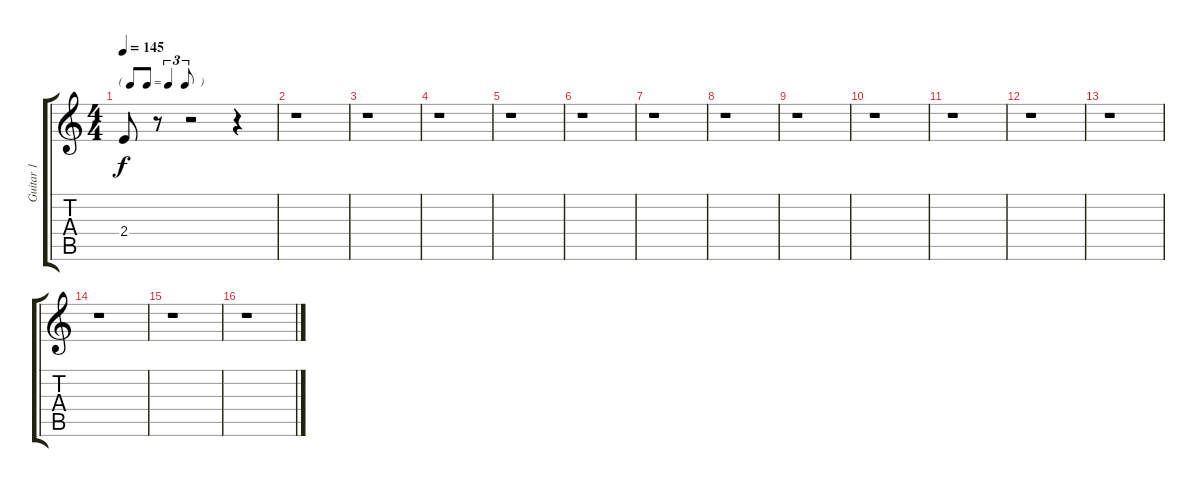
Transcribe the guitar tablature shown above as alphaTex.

\track ("Guitar 1" "Guitar 1") {instrument electricguitarclean}
\staff {score tabs}
\tuning (E4 B3 G3 D3 A2 E2) {hide}
\ts (4 4)
\tf triplet8th
\tempo 145
\clef g2
\ks c
2.4.8{dy f} r.8 r.2 r.4 |
r.1 |
r.1 |
r.1 |
r.1 |
r.1 |
r.1 |
r.1 |
r.1 |
r.1 |
r.1 |
r.1 |
r.1 |
r.1 |
r.1 |
r.1
